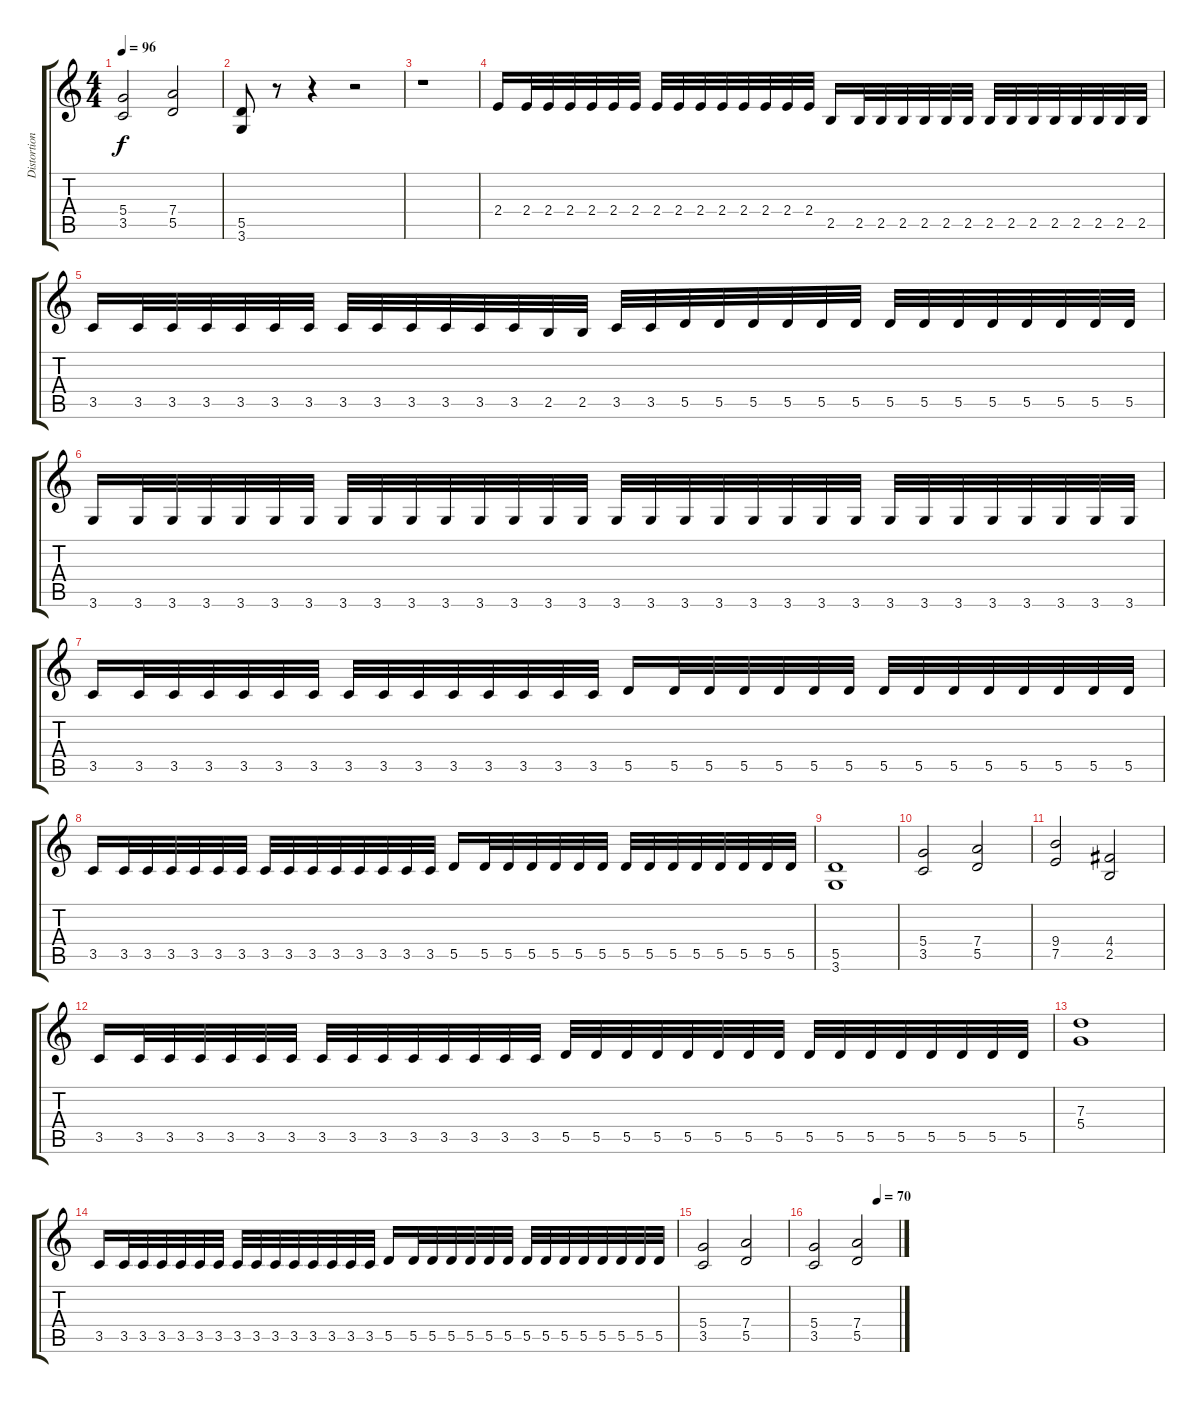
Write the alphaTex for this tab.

\track ("Distortion" "Distortion") {instrument distortionguitar}
\staff {score tabs}
\tuning (E4 B3 G3 D3 A2 E2) {hide}
\ts (4 4)
\tempo 96
\clef g2
\ks c
(5.4 3.5).2{dy f} (7.4 5.5).2 |
(5.5 3.6).8 r.8 r.4 r.2 |
r.1 |
2.4.16 2.4.32 2.4.32 2.4.32 2.4.32 2.4.32 2.4.32 2.4.32 2.4.32 2.4.32 2.4.32 2.4.32 2.4.32 2.4.32 2.4.32 2.5.16 2.5.32 2.5.32 2.5.32 2.5.32 2.5.32 2.5.32 2.5.32 2.5.32 2.5.32 2.5.32 2.5.32 2.5.32 2.5.32 2.5.32 |
3.5.16 3.5.32 3.5.32 3.5.32 3.5.32 3.5.32 3.5.32 3.5.32 3.5.32 3.5.32 3.5.32 3.5.32 3.5.32 2.5.32 2.5.32 3.5.32 3.5.32 5.5.32 5.5.32 5.5.32 5.5.32 5.5.32 5.5.32 5.5.32 5.5.32 5.5.32 5.5.32 5.5.32 5.5.32 5.5.32 5.5.32 |
3.6.16 3.6.32 3.6.32 3.6.32 3.6.32 3.6.32 3.6.32 3.6.32 3.6.32 3.6.32 3.6.32 3.6.32 3.6.32 3.6.32 3.6.32 3.6.32 3.6.32 3.6.32 3.6.32 3.6.32 3.6.32 3.6.32 3.6.32 3.6.32 3.6.32 3.6.32 3.6.32 3.6.32 3.6.32 3.6.32 3.6.32 |
3.5.16 3.5.32 3.5.32 3.5.32 3.5.32 3.5.32 3.5.32 3.5.32 3.5.32 3.5.32 3.5.32 3.5.32 3.5.32 3.5.32 3.5.32 5.5.16 5.5.32 5.5.32 5.5.32 5.5.32 5.5.32 5.5.32 5.5.32 5.5.32 5.5.32 5.5.32 5.5.32 5.5.32 5.5.32 5.5.32 |
3.5.16 3.5.32 3.5.32 3.5.32 3.5.32 3.5.32 3.5.32 3.5.32 3.5.32 3.5.32 3.5.32 3.5.32 3.5.32 3.5.32 3.5.32 5.5.16 5.5.32 5.5.32 5.5.32 5.5.32 5.5.32 5.5.32 5.5.32 5.5.32 5.5.32 5.5.32 5.5.32 5.5.32 5.5.32 5.5.32 |
(5.5 3.6).1 |
(5.4 3.5).2 (7.4 5.5).2 |
(9.4 7.5).2 (4.4 2.5).2 |
3.5.16 3.5.32 3.5.32 3.5.32 3.5.32 3.5.32 3.5.32 3.5.32 3.5.32 3.5.32 3.5.32 3.5.32 3.5.32 3.5.32 3.5.32 5.5.32 5.5.32 5.5.32 5.5.32 5.5.32 5.5.32 5.5.32 5.5.32 5.5.32 5.5.32 5.5.32 5.5.32 5.5.32 5.5.32 5.5.32 5.5.32 |
(7.3 5.4).1 |
3.5.16 3.5.32 3.5.32 3.5.32 3.5.32 3.5.32 3.5.32 3.5.32 3.5.32 3.5.32 3.5.32 3.5.32 3.5.32 3.5.32 3.5.32 5.5.16 5.5.32 5.5.32 5.5.32 5.5.32 5.5.32 5.5.32 5.5.32 5.5.32 5.5.32 5.5.32 5.5.32 5.5.32 5.5.32 5.5.32 |
(5.4 3.5).2 (7.4 5.5).2 |
\tempo (70 0.75)
(5.4 3.5).2 (7.4 5.5).2
